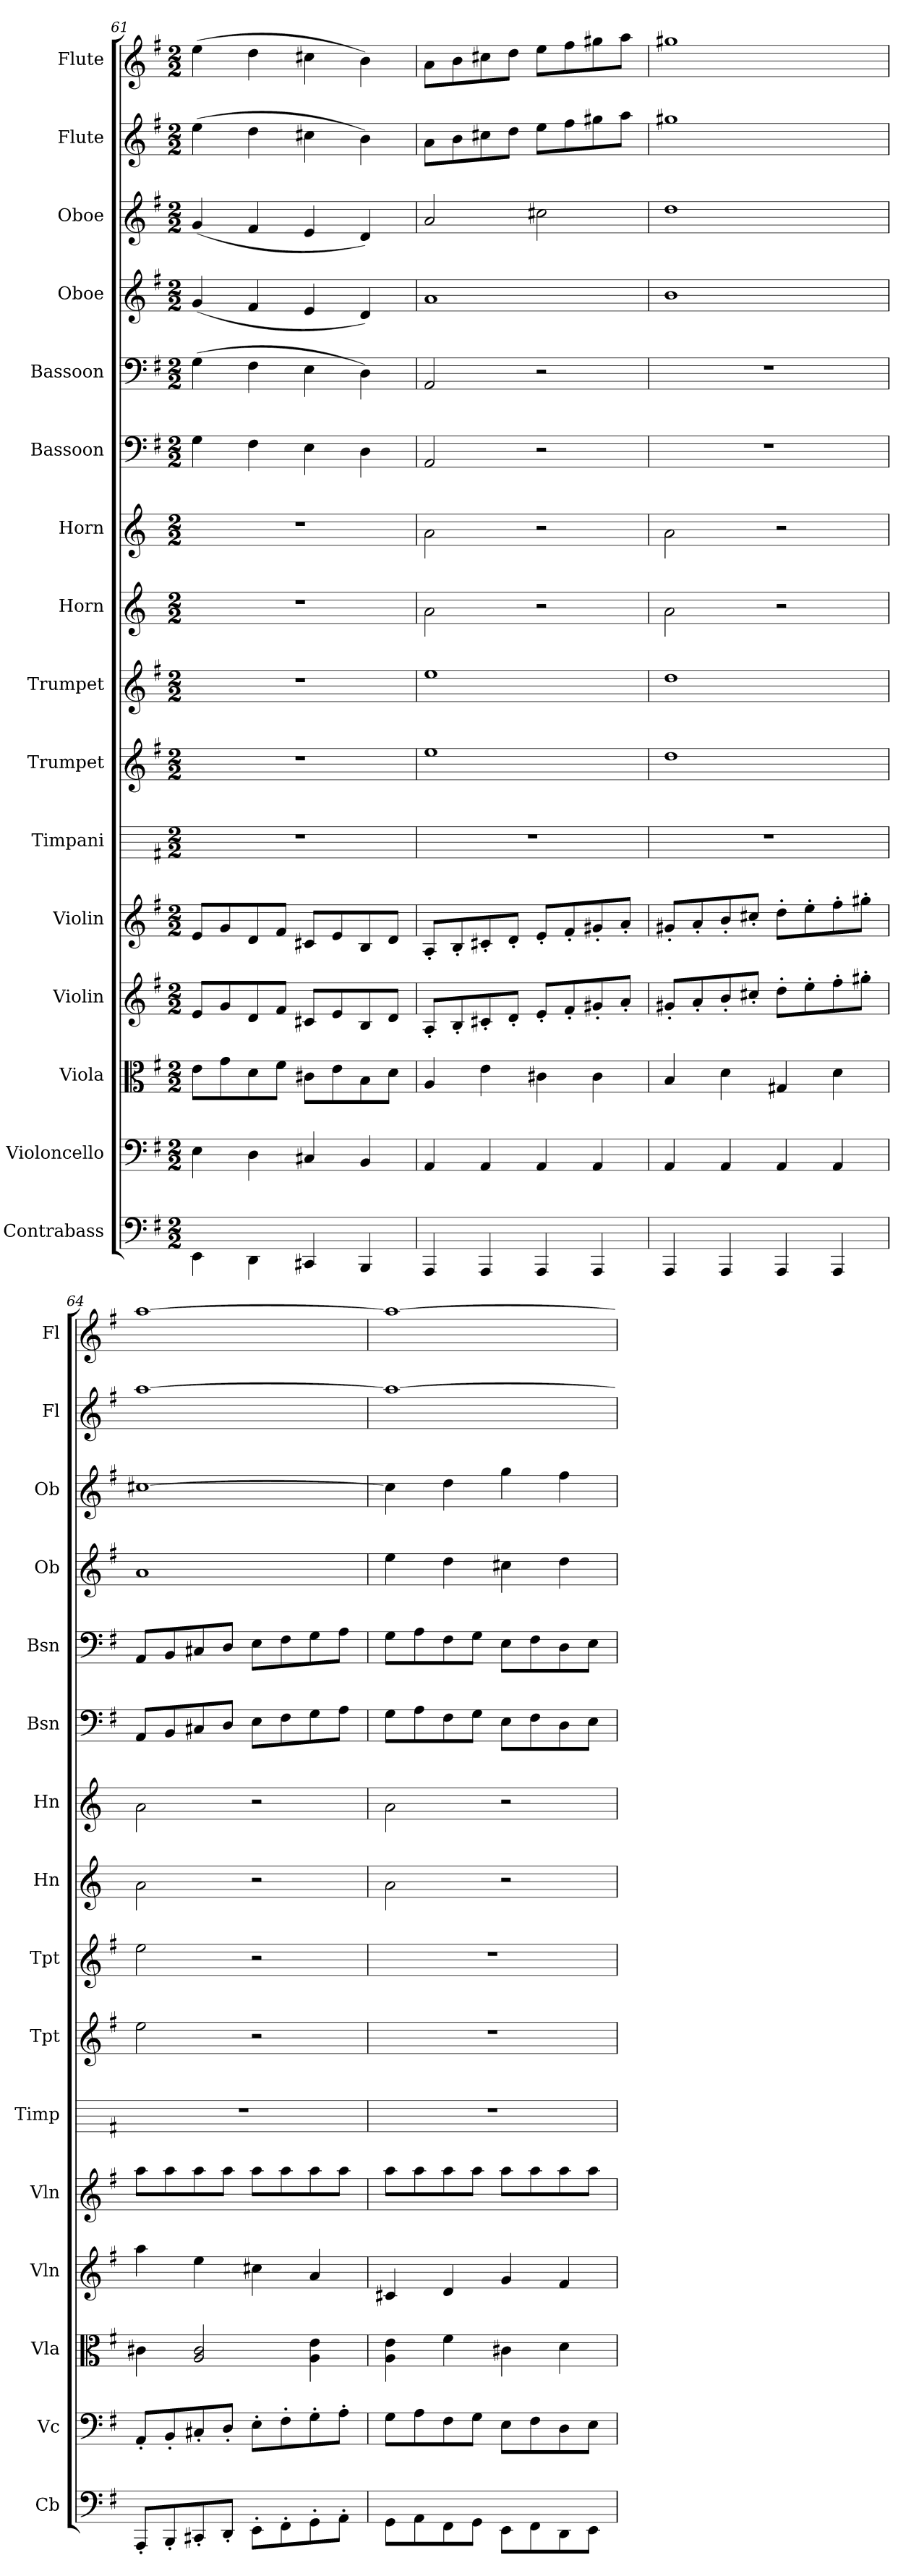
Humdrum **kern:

**kern	**kern	**kern	**kern	**kern	**kern	**kern	**kern	**kern	**kern	**kern	**kern	**kern	**kern	**kern	**kern
*part16	*part15	*part14	*part13	*part12	*part11	*part10	*part9	*part8	*part7	*part6	*part5	*part4	*part3	*part2	*part1
*staff16	*staff15	*staff14	*staff13	*staff12	*staff11	*staff10	*staff9	*staff8	*staff7	*staff6	*staff5	*staff4	*staff3	*staff2	*staff1
*I"Contrabass	*I"Violoncello	*I"Viola	*I"Violin	*I"Violin	*I"Timpani	*I"Trumpet	*I"Trumpet	*I"Horn	*I"Horn	*I"Bassoon	*I"Bassoon	*I"Oboe	*I"Oboe	*I"Flute	*I"Flute
*I'Cb	*I'Vc	*I'Vla	*I'Vln	*I'Vln	*I'Timp	*I'Tpt	*I'Tpt	*I'Hn	*I'Hn	*I'Bsn	*I'Bsn	*I'Ob	*I'Ob	*I'Fl	*I'Fl
*clefF4	*clefF4	*clefC3	*clefG2	*clefG2	*	*clefG2	*clefG2	*clefG2	*clefG2	*clefF4	*clefF4	*clefG2	*clefG2	*clefG2	*clefG2
*k[f#]	*k[f#]	*k[f#]	*k[f#]	*k[f#]	*k[f#]	*k[f#]	*k[f#]	*k[]	*k[]	*k[f#]	*k[f#]	*k[f#]	*k[f#]	*k[f#]	*k[f#]
*M2/2	*M2/2	*M2/2	*M2/2	*M2/2	*M2/2	*M2/2	*M2/2	*M2/2	*M2/2	*M2/2	*M2/2	*M2/2	*M2/2	*M2/2	*M2/2
=61	=61	=61	=61	=61	=61	=61	=61	=61	=61	=61	=61	=61	=61	=61	=61
4EE\	4E\	8e\L	8e/L	8e/L	1r	1r	1r	1r	1r	4G\	(4G\	(4g/	(4g/	(4ee\	(4ee\
.	.	8g\	8g/	8g/	.	.	.	.	.	.	.	.	.	.	.
4DD\	4D\	8d\	8d/	8d/	.	.	.	.	.	4F#\	4F#\	4f#/	4f#/	4dd\	4dd\
.	.	8f#\J	8f#/J	8f#/J	.	.	.	.	.	.	.	.	.	.	.
4CC#X/	4C#X/	8c#X\L	8c#X/L	8c#X/L	.	.	.	.	.	4E\	4E\	4e/	4e/	4cc#X\	4cc#X\
.	.	8e\	8e/	8e/	.	.	.	.	.	.	.	.	.	.	.
4BBB/	4BB/	8B\	8B/	8B/	.	.	.	.	.	4D\	4D\)	4d/)	4d/)	4b\)	4b\)
.	.	8d\J	8d/J	8d/J	.	.	.	.	.	.	.	.	.	.	.
=62	=62	=62	=62	=62	=62	=62	=62	=62	=62	=62	=62	=62	=62	=62	=62
4AAA/	4AA/	4A/	8A'/L	8A'/L	1r	1ee\	1ee\	2a\	2a\	2AA/	2AA/	1a/	2a/	8a\L	8a\L
.	.	.	8B'/	8B'/	.	.	.	.	.	.	.	.	.	8b\	8b\
4AAA/	4AA/	4e\	8c#X'/	8c#X'/	.	.	.	.	.	.	.	.	.	8cc#X\	8cc#X\
.	.	.	8d'/J	8d'/J	.	.	.	.	.	.	.	.	.	8dd\J	8dd\J
4AAA/	4AA/	4c#X\	8e'/L	8e'/L	.	.	.	2r	2r	2r	2r	.	2cc#X\	8ee\L	8ee\L
.	.	.	8f#'/	8f#'/	.	.	.	.	.	.	.	.	.	8ff#\	8ff#\
4AAA/	4AA/	4c#\	8g#X'/	8g#X'/	.	.	.	.	.	.	.	.	.	8gg#X\	8gg#X\
.	.	.	8a'/J	8a'/J	.	.	.	.	.	.	.	.	.	8aa\J	8aa\J
=63	=63	=63	=63	=63	=63	=63	=63	=63	=63	=63	=63	=63	=63	=63	=63
4AAA/	4AA/	4B/	8g#X'/L	8g#X'/L	1r	1dd\	1dd\	2a\	2a\	1r	1r	1b\	1dd\	1gg#X\	1gg#X\
.	.	.	8a'/	8a'/	.	.	.	.	.	.	.	.	.	.	.
4AAA/	4AA/	4d\	8b'/	8b'/	.	.	.	.	.	.	.	.	.	.	.
.	.	.	8cc#X'/J	8cc#X'/J	.	.	.	.	.	.	.	.	.	.	.
4AAA/	4AA/	4G#X/	8dd'\L	8dd'\L	.	.	.	2r	2r	.	.	.	.	.	.
.	.	.	8ee'\	8ee'\	.	.	.	.	.	.	.	.	.	.	.
4AAA/	4AA/	4d\	8ff#'\	8ff#'\	.	.	.	.	.	.	.	.	.	.	.
.	.	.	8gg#X'\J	8gg#X'\J	.	.	.	.	.	.	.	.	.	.	.
=64	=64	=64	=64	=64	=64	=64	=64	=64	=64	=64	=64	=64	=64	=64	=64
8AAA'/L	8AA'/L	4c#X\	4aa\	8aa\L	1r	2ee\	2ee\	2a\	2a\	8AA/L	8AA/L	1a/	[1cc#X\	[1aa\	[1aa\
8BBB'/	8BB'/	.	.	8aa\	.	.	.	.	.	8BB/	8BB/	.	.	.	.
8CC#X'/	8C#X'/	2A/ 2c#/	4ee\	8aa\	.	.	.	.	.	8C#X/	8C#X/	.	.	.	.
8DD'/J	8D'/J	.	.	8aa\J	.	.	.	.	.	8D/J	8D/J	.	.	.	.
8EE'\L	8E'\L	.	4cc#X\	8aa\L	.	2r	2r	2r	2r	8E\L	8E\L	.	.	.	.
8FF#'\	8F#'\	.	.	8aa\	.	.	.	.	.	8F#\	8F#\	.	.	.	.
8GG'\	8G'\	4A\ 4e\	4a/	8aa\	.	.	.	.	.	8G\	8G\	.	.	.	.
8AA'\J	8A'\J	.	.	8aa\J	.	.	.	.	.	8A\J	8A\J	.	.	.	.
=65	=65	=65	=65	=65	=65	=65	=65	=65	=65	=65	=65	=65	=65	=65	=65
8GG\L	8G\L	4A\ 4e\	4c#X/	8aa\L	1r	1r	1r	2a\	2a\	8G\L	8G\L	4ee\	4cc#\]	1aa\_	1aa\_
8AA\	8A\	.	.	8aa\	.	.	.	.	.	8A\	8A\	.	.	.	.
8FF#\	8F#\	4f#\	4d/	8aa\	.	.	.	.	.	8F#\	8F#\	4dd\	4dd\	.	.
8GG\J	8G\J	.	.	8aa\J	.	.	.	.	.	8G\J	8G\J	.	.	.	.
8EE\L	8E\L	4c#X\	4g/	8aa\L	.	.	.	2r	2r	8E\L	8E\L	4cc#X\	4gg\	.	.
8FF#\	8F#\	.	.	8aa\	.	.	.	.	.	8F#\	8F#\	.	.	.	.
8DD\	8D\	4d\	4f#/	8aa\	.	.	.	.	.	8D\	8D\	4dd\	4ff#\	.	.
8EE\J	8E\J	.	.	8aa\J	.	.	.	.	.	8E\J	8E\J	.	.	.	.
=	=	=	=	=	=	=	=	=	=	=	=	=	=	=	=
*-	*-	*-	*-	*-	*-	*-	*-	*-	*-	*-	*-	*-	*-	*-	*-
